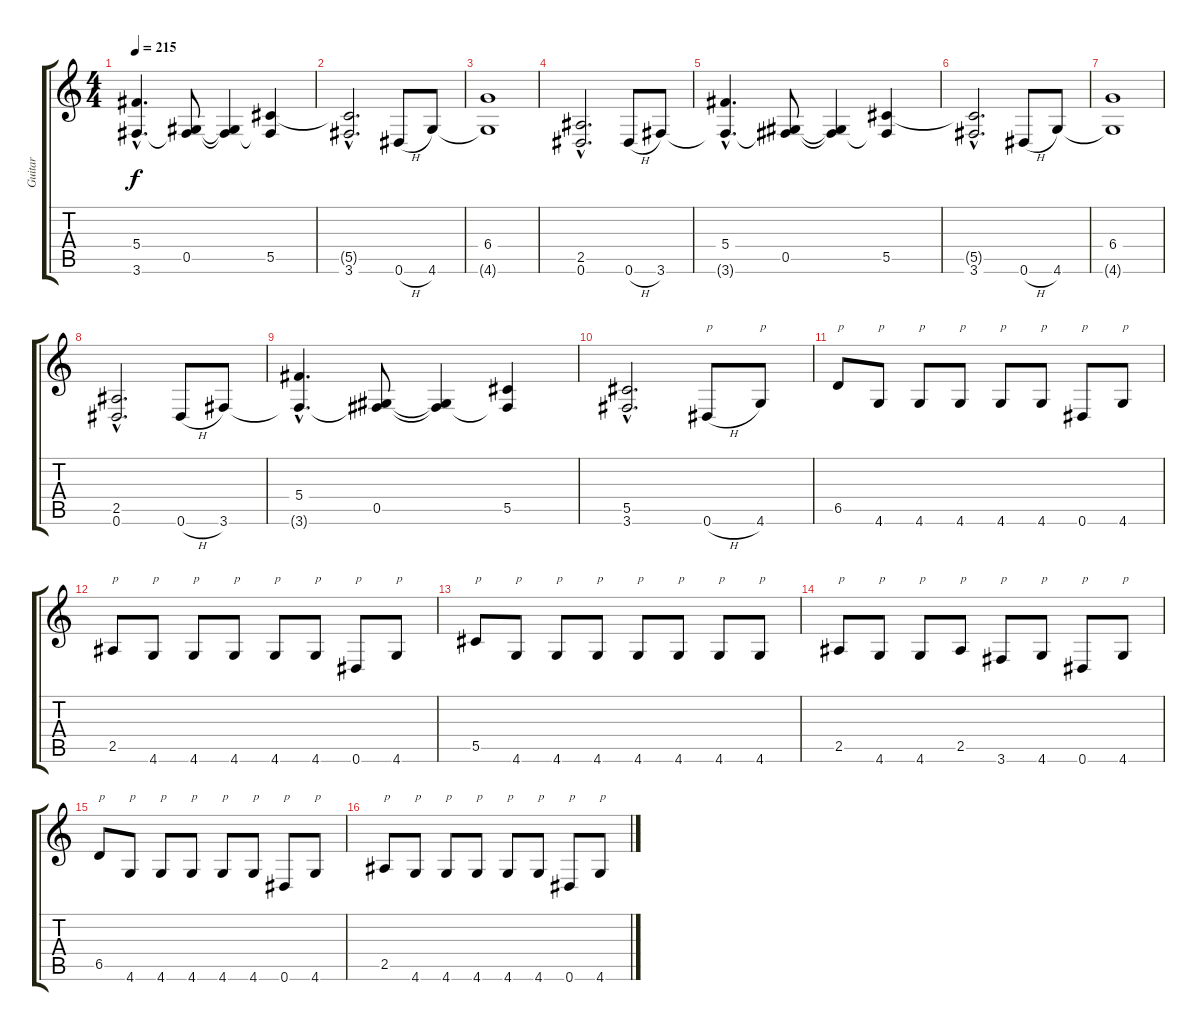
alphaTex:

\track ("Guitar" "Guitar") {instrument distortionguitar}
\staff {score tabs}
\tuning (Eb4 Bb3 Gb3 Db3 Ab2 Eb2) {hide}
\ts (4 4)
\tempo 215
\clef g2
\ks c
(5.4{hac} 3.6{hac t}).4{d dy f} (0.5 3.6{t}).8 (0.5{t} 3.6{t}).4 (5.5 3.6{t}).4 |
(5.5{hac t} 3.6{hac}).2{d} 0.6{h}.8 4.6.8 |
(6.4 4.6{t}).1 |
(2.5{hac} 0.6{hac}).2{d} 0.6{h}.8 3.6.8 |
(5.4{hac} 3.6{hac t}).4{d} (0.5 3.6{t}).8 (0.5{t} 3.6{t}).4 (5.5 3.6{t}).4 |
(5.5{hac t} 3.6{hac}).2{d} 0.6{h}.8 4.6.8 |
(6.4 4.6{t}).1 |
(2.5{hac} 0.6{hac}).2{d} 0.6{h}.8 3.6.8 |
(5.4{hac} 3.6{hac t}).4{d} (0.5 3.6{t}).8 (0.5{t} 3.6{t}).4 (5.5 3.6{t}).4 |
(5.5{hac} 3.6{hac}).2{d} 0.6{h}.8{txt "p"} 4.6.8{txt "p"} |
6.5.8{txt "p"} 4.6.8{txt "p"} 4.6.8{txt "p"} 4.6.8{txt "p"} 4.6.8{txt "p"} 4.6.8{txt "p"} 0.6.8{txt "p"} 4.6.8{txt "p"} |
2.5.8{txt "p"} 4.6.8{txt "p"} 4.6.8{txt "p"} 4.6.8{txt "p"} 4.6.8{txt "p"} 4.6.8{txt "p"} 0.6.8{txt "p"} 4.6.8{txt "p"} |
5.5.8{txt "p"} 4.6.8{txt "p"} 4.6.8{txt "p"} 4.6.8{txt "p"} 4.6.8{txt "p"} 4.6.8{txt "p"} 4.6.8{txt "p"} 4.6.8{txt "p"} |
2.5.8{txt "p"} 4.6.8{txt "p"} 4.6.8{txt "p"} 2.5.8{txt "p"} 3.6.8{txt "p"} 4.6.8{txt "p"} 0.6.8{txt "p"} 4.6.8{txt "p"} |
6.5.8{txt "p"} 4.6.8{txt "p"} 4.6.8{txt "p"} 4.6.8{txt "p"} 4.6.8{txt "p"} 4.6.8{txt "p"} 0.6.8{txt "p"} 4.6.8{txt "p"} |
2.5.8{txt "p"} 4.6.8{txt "p"} 4.6.8{txt "p"} 4.6.8{txt "p"} 4.6.8{txt "p"} 4.6.8{txt "p"} 0.6.8{txt "p"} 4.6.8{txt "p"}
